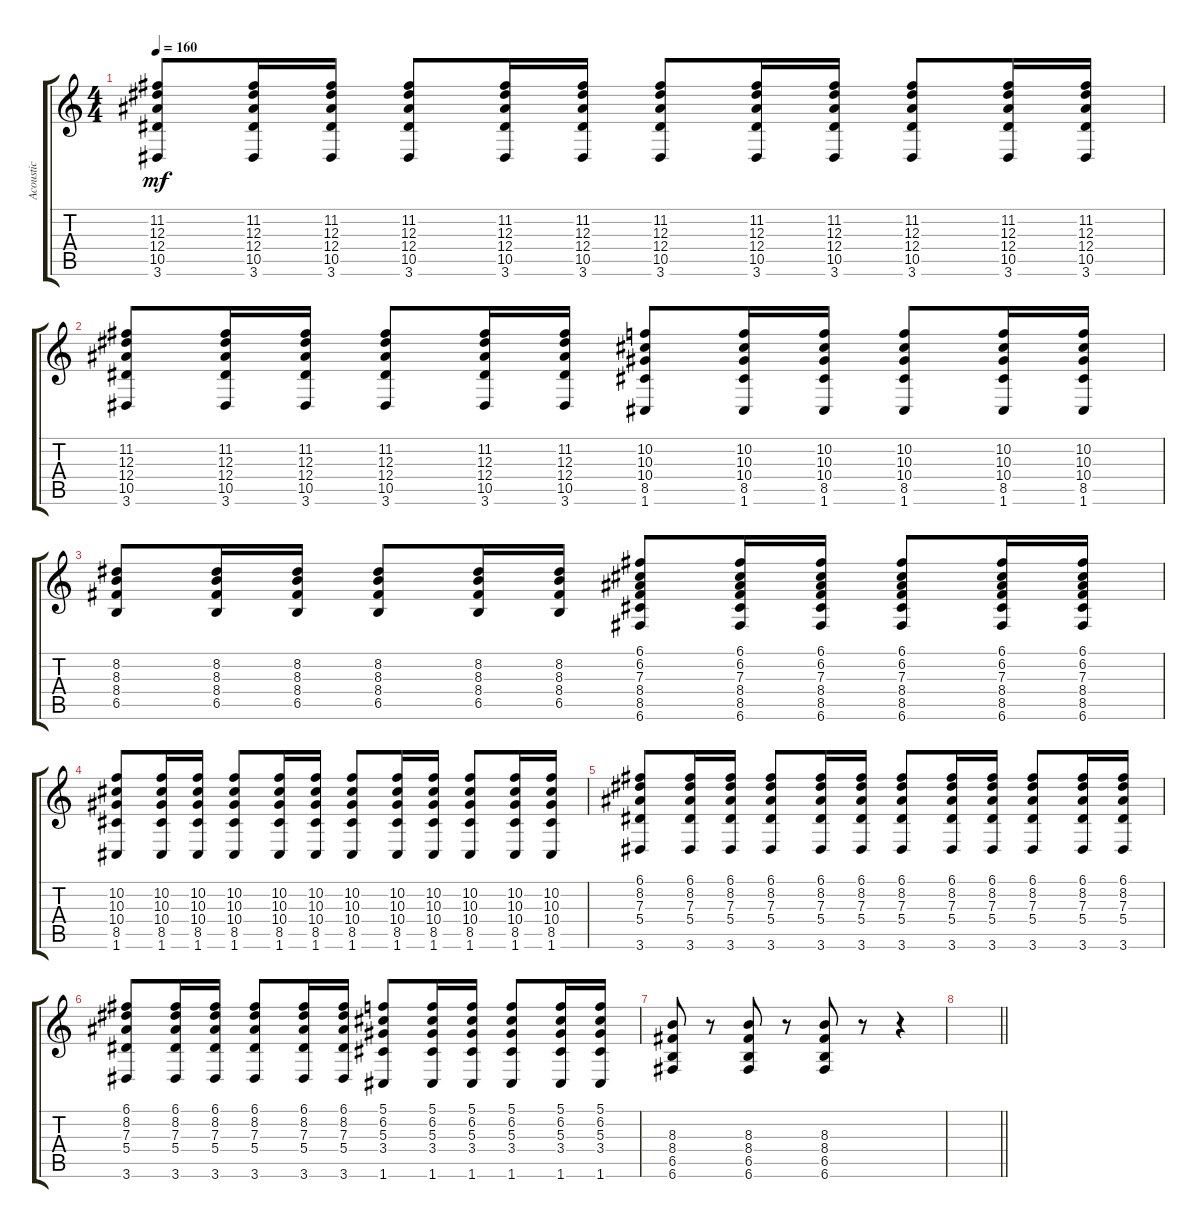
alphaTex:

\track ("Acoustic" "Acoustic") {instrument acousticguitarsteel}
\staff {score tabs}
\tuning (C4 G3 Eb3 Bb2 F2 C2) {hide}
\ts (4 4)
\tempo 160
\clef g2
\ks c
(11.2 12.3 12.4 10.5 3.6).8{dy mf} (11.2 12.3 12.4 10.5 3.6).16 (11.2 12.3 12.4 10.5 3.6).16 (11.2 12.3 12.4 10.5 3.6).8 (11.2 12.3 12.4 10.5 3.6).16 (11.2 12.3 12.4 10.5 3.6).16 (11.2 12.3 12.4 10.5 3.6).8 (11.2 12.3 12.4 10.5 3.6).16 (11.2 12.3 12.4 10.5 3.6).16 (11.2 12.3 12.4 10.5 3.6).8 (11.2 12.3 12.4 10.5 3.6).16 (11.2 12.3 12.4 10.5 3.6).16 |
(11.2 12.3 12.4 10.5 3.6).8 (11.2 12.3 12.4 10.5 3.6).16 (11.2 12.3 12.4 10.5 3.6).16 (11.2 12.3 12.4 10.5 3.6).8 (11.2 12.3 12.4 10.5 3.6).16 (11.2 12.3 12.4 10.5 3.6).16 (10.2 10.3 10.4 8.5 1.6).8 (10.2 10.3 10.4 8.5 1.6).16 (10.2 10.3 10.4 8.5 1.6).16 (10.2 10.3 10.4 8.5 1.6).8 (10.2 10.3 10.4 8.5 1.6).16 (10.2 10.3 10.4 8.5 1.6).16 |
(8.2 8.3 8.4 6.5).8 (8.2 8.3 8.4 6.5).16 (8.2 8.3 8.4 6.5).16 (8.2 8.3 8.4 6.5).8 (8.2 8.3 8.4 6.5).16 (8.2 8.3 8.4 6.5).16 (6.1 6.2 7.3 8.4 8.5 6.6).8 (6.1 6.2 7.3 8.4 8.5 6.6).16 (6.1 6.2 7.3 8.4 8.5 6.6).16 (6.1 6.2 7.3 8.4 8.5 6.6).8 (6.1 6.2 7.3 8.4 8.5 6.6).16 (6.1 6.2 7.3 8.4 8.5 6.6).16 |
(10.2 10.3 10.4 8.5 1.6).8 (10.2 10.3 10.4 8.5 1.6).16 (10.2 10.3 10.4 8.5 1.6).16 (10.2 10.3 10.4 8.5 1.6).8 (10.2 10.3 10.4 8.5 1.6).16 (10.2 10.3 10.4 8.5 1.6).16 (10.2 10.3 10.4 8.5 1.6).8 (10.2 10.3 10.4 8.5 1.6).16 (10.2 10.3 10.4 8.5 1.6).16 (10.2 10.3 10.4 8.5 1.6).8 (10.2 10.3 10.4 8.5 1.6).16 (10.2 10.3 10.4 8.5 1.6).16 |
(6.1 8.2 7.3 5.4 3.6).8 (6.1 8.2 7.3 5.4 3.6).16 (6.1 8.2 7.3 5.4 3.6).16 (6.1 8.2 7.3 5.4 3.6).8 (6.1 8.2 7.3 5.4 3.6).16 (6.1 8.2 7.3 5.4 3.6).16 (6.1 8.2 7.3 5.4 3.6).8 (6.1 8.2 7.3 5.4 3.6).16 (6.1 8.2 7.3 5.4 3.6).16 (6.1 8.2 7.3 5.4 3.6).8 (6.1 8.2 7.3 5.4 3.6).16 (6.1 8.2 7.3 5.4 3.6).16 |
(6.1 8.2 7.3 5.4 3.6).8 (6.1 8.2 7.3 5.4 3.6).16 (6.1 8.2 7.3 5.4 3.6).16 (6.1 8.2 7.3 5.4 3.6).8 (6.1 8.2 7.3 5.4 3.6).16 (6.1 8.2 7.3 5.4 3.6).16 (5.1 6.2 5.3 3.4 1.6).8 (5.1 6.2 5.3 3.4 1.6).16 (5.1 6.2 5.3 3.4 1.6).16 (5.1 6.2 5.3 3.4 1.6).8 (5.1 6.2 5.3 3.4 1.6).16 (5.1 6.2 5.3 3.4 1.6).16 |
(8.3 8.4 6.5 6.6).8 r.8 (8.3 8.4 6.5 6.6).8 r.8 (8.3 8.4 6.5 6.6).8 r.8 r.4 |
\barLineRight lightlight
